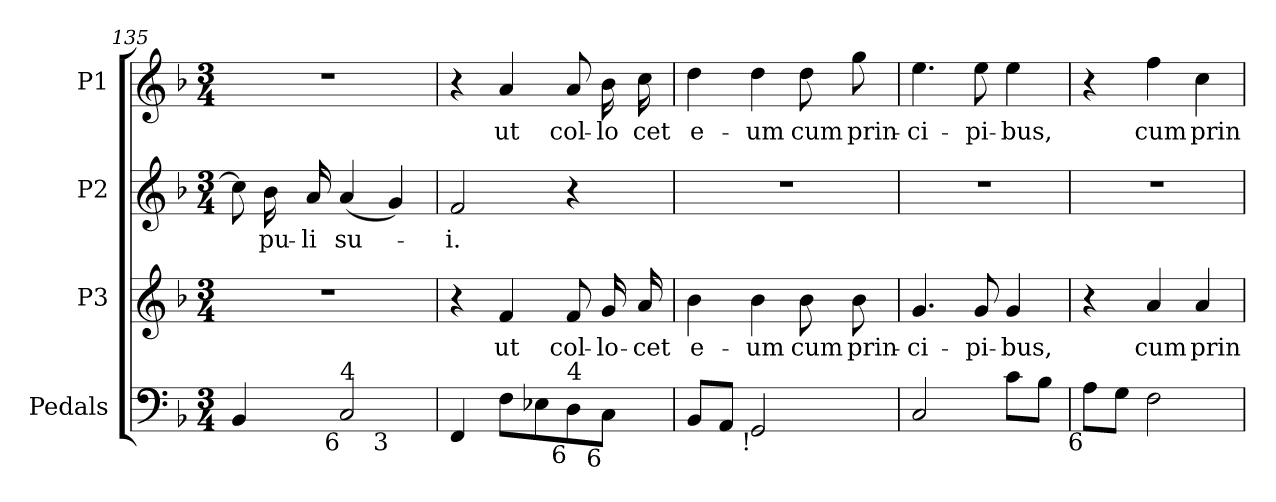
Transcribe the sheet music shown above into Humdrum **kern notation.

**kern	**kern	**text	**kern	**text	**kern	**text
*part4	*part3	*part3	*part2	*part2	*part1	*part1
*staff4	*staff3	*staff3	*staff2	*staff2	*staff1	*staff1
*I"Pedals	*I"P3	*	*I"P2	*	*I"P1	*
*I'Ped.	*	*	*	*	*	*
!!LO:LB:g=z
*clefF4	*clefG2	*	*clefG2	*	*clefG2	*
*k[b-]	*k[b-]	*	*k[b-]	*	*k[b-]	*
*F:	*F:	*	*F:	*	*F:	*
*M3/4	*M3/4	*	*M3/4	*	*M3/4	*
=135	=135	=135	=135	=135	=135	=135
!	!LO:N:vis=1	!	!	!	!LO:N:vis=1	!
*^	*	*	*	*	*	*
4BB-i/	2ryy	2.r	.	8cci\]	.	2.r	.
!	!	!	!	!	!LO:LY:b:color=#000000	!	!
.	.	.	.	16b-i\	-pu-	.	.
!	!	!	!	!	!LO:LY:b:color=#000000	!	!
.	.	.	.	16ai/	-li	.	.
!LO:TX:b:rj:t=6	!	!	!	!	!	!	!
!LO:TX:t=4	!	!	!	!	!	!	!
!	!	!	!	!	!LO:LY:b:color=#000000	!	!
2Ci/	.	.	.	(4ai/	su-	.	.
!	!LO:TX:b:rj:t=3	!	!	!	!	!	!
.	4ryy	.	.	4gi/)	.	.	.
*v	*v	*	*	*	*	*	*
=136	=136	=136	=136	=136	=136	=136
*^	*	*	*	*	*	*
!	!	!	!	!	!LO:LY:b:color=#000000	!	!
*v	*v	*	*	*	*	*	*
4FFi/	4r	.	2fi/	-i.	4r	.
!	!	!LO:LY:b:color=#000000	!	!	!	!
!	!	!	!	!	!	!LO:LY:b:color=#000000
8Fi\L	4fi/	ut	.	.	4ai/	ut
8E-Xi\	.	.	.	.	.	.
!	!	!LO:LY:b:color=#000000	!	!	!	!
!LO:TX:b:rj:t=6	!	!	!	!	!	!
!LO:TX:t=4	!	!	!	!	!	!
!	!	!	!	!	!	!LO:LY:b:color=#000000
8Di\	8fi/	col-	4r	.	8ai/	col-
!	!	!LO:LY:b:color=#000000	!	!	!	!
!LO:TX:b:rj:t=6	!	!	!	!	!	!
!	!	!	!	!	!	!LO:LY:b:color=#000000
8Ci\J	16gi/	-lo-	.	.	16b-i\	-lo
!	!	!LO:LY:b:color=#000000	!	!	!	!
!	!	!	!	!	!	!LO:LY:b:color=#000000
.	16ai/	-cet	.	.	16cci\	cet
=137	=137	=137	=137	=137	=137	=137
!	!	!LO:LY:b:color=#000000	!LO:N:vis=1	!	!	!
!	!	!	!	!	!	!LO:LY:b:color=#000000
8BB-i/L	4b-i\	e-	2.r	.	4ddi\	e-
8AAi/J	.	.	.	.	.	.
!	!	!LO:LY:b:color=#000000	!	!	!	!
!LO:TX:b:rj:t=!	!	!	!	!	!	!
!	!	!	!	!	!	!LO:LY:b:color=#000000
2GGi/	4b-i\	-um	.	.	4ddi\	-um
!	!	!LO:LY:b:color=#000000	!	!	!	!
!	!	!	!	!	!	!LO:LY:b:color=#000000
.	8b-i\	cum	.	.	8ddi\	cum
!	!	!LO:LY:b:color=#000000	!	!	!	!
!	!	!	!	!	!	!LO:LY:b:color=#000000
.	8b-i\	prin-	.	.	8ggi\	prin-
=138	=138	=138	=138	=138	=138	=138
!	!	!LO:LY:b:color=#000000	!LO:N:vis=1	!	!	!
!	!	!	!	!	!	!LO:LY:b:color=#000000
2Ci/	4.gi/	-ci-	2.r	.	4.eei\	-ci-
!	!	!LO:LY:b:color=#000000	!	!	!	!
!	!	!	!	!	!	!LO:LY:b:color=#000000
.	8gi/	-pi-	.	.	8eei\	-pi-
!	!	!LO:LY:b:color=#000000	!	!	!	!
!	!	!	!	!	!	!LO:LY:b:color=#000000
8ci\L	4gi/	-bus,	.	.	4eei\	-bus,
8B-i\J	.	.	.	.	.	.
=139	=139	=139	=139	=139	=139	=139
!LO:TX:b:rj:t=6	!	!	!	!	!	!
!	!	!	!LO:N:vis=1	!	!	!
8Ai\L	4r	.	2.r	.	4r	.
8Gi\J	.	.	.	.	.	.
!	!	!LO:LY:b:color=#000000	!	!	!	!
!	!	!	!	!	!	!LO:LY:b:color=#000000
2Fi\	4ai/	cum	.	.	4ffi\	cum
!	!	!LO:LY:b:color=#000000	!	!	!	!
!	!	!	!	!	!	!LO:LY:b:color=#000000
.	4ai/	prin-	.	.	4cci\	prin-
=	=	=	=	=	=	=
*-	*-	*-	*-	*-	*-	*-
